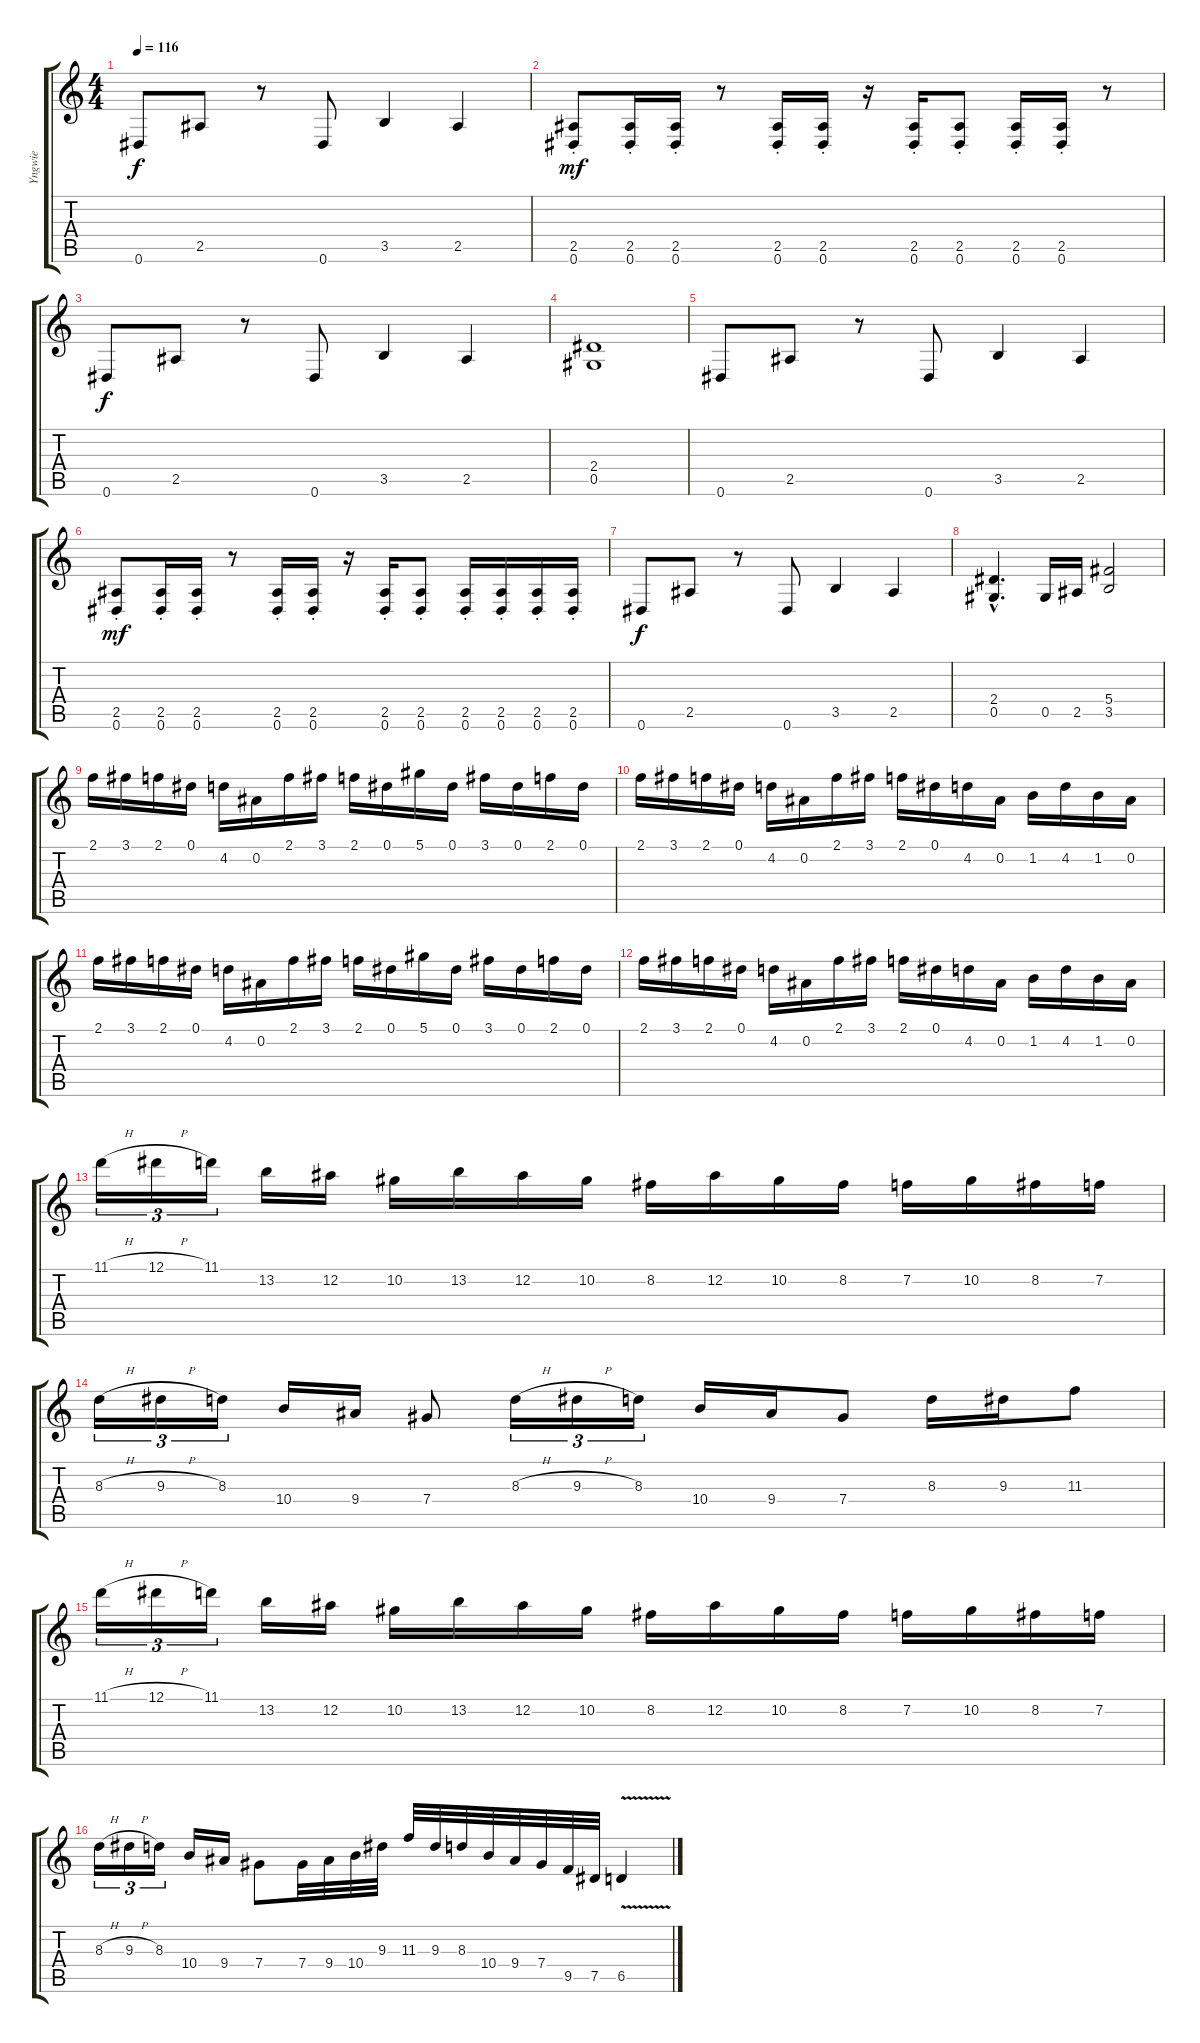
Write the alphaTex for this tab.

\track ("Yngwie" "Yngwie") {instrument distortionguitar}
\staff {score tabs}
\tuning (Eb4 Bb3 Gb3 Db3 Ab2 Eb2) {hide}
\ts (4 4)
\section ("" "")
\tempo 116
\clef g2
\ks c
0.6.8{dy f} 2.5.8 r.8 0.6.8 3.5.4 2.5.4 |
(2.5{st} 0.6{st}).8{dy mf} (2.5{st} 0.6{st}).16 (2.5{st} 0.6{st}).16 r.8 (2.5{st} 0.6{st}).16 (2.5{st} 0.6{st}).16 r.16 (2.5{st} 0.6{st}).16 (2.5{st} 0.6{st}).8 (2.5{st} 0.6{st}).16 (2.5{st} 0.6{st}).16 r.8 |
0.6.8{dy f} 2.5.8 r.8 0.6.8 3.5.4 2.5.4 |
(2.4 0.5).1 |
0.6.8 2.5.8 r.8 0.6.8 3.5.4 2.5.4 |
(2.5{st} 0.6{st}).8{dy mf} (2.5{st} 0.6{st}).16 (2.5{st} 0.6{st}).16 r.8 (2.5{st} 0.6{st}).16 (2.5{st} 0.6{st}).16 r.16 (2.5{st} 0.6{st}).16 (2.5{st} 0.6{st}).8 (2.5{st} 0.6{st}).16 (2.5{st} 0.6{st}).16 (2.5{st} 0.6{st}).16 (2.5{st} 0.6{st}).16 |
0.6.8{dy f} 2.5.8 r.8 0.6.8 3.5.4 2.5.4 |
(2.4{hac} 0.5{hac}).4{d} 0.5.16 2.5.16 (5.4 3.5).2 |
\section ("" "")
2.1.16 3.1.16 2.1.16 0.1.16 4.2.16 0.2.16 2.1.16 3.1.16 2.1.16 0.1.16 5.1.16 0.1.16 3.1.16 0.1.16 2.1.16 0.1.16 |
2.1.16 3.1.16 2.1.16 0.1.16 4.2.16 0.2.16 2.1.16 3.1.16 2.1.16 0.1.16 4.2.16 0.2.16 1.2.16 4.2.16 1.2.16 0.2.16 |
2.1.16 3.1.16 2.1.16 0.1.16 4.2.16 0.2.16 2.1.16 3.1.16 2.1.16 0.1.16 5.1.16 0.1.16 3.1.16 0.1.16 2.1.16 0.1.16 |
2.1.16 3.1.16 2.1.16 0.1.16 4.2.16 0.2.16 2.1.16 3.1.16 2.1.16 0.1.16 4.2.16 0.2.16 1.2.16 4.2.16 1.2.16 0.2.16 |
\section ("" "")
11.1{h}.16{tu (3 2)} 12.1{h}.16{tu (3 2)} 11.1.16{tu (3 2)} 13.2.16 12.2.16 10.2.16 13.2.16 12.2.16 10.2.16 8.2.16 12.2.16 10.2.16 8.2.16 7.2.16 10.2.16 8.2.16 7.2.16 |
8.3{h}.16{tu (3 2)} 9.3{h}.16{tu (3 2)} 8.3.16{tu (3 2)} 10.4.16 9.4.16 7.4.8 8.3{h}.16{tu (3 2)} 9.3{h}.16{tu (3 2)} 8.3.16{tu (3 2)} 10.4.16 9.4.16 7.4.8 8.3.16 9.3.16 11.3.8 |
11.1{h}.16{tu (3 2)} 12.1{h}.16{tu (3 2)} 11.1.16{tu (3 2)} 13.2.16 12.2.16 10.2.16 13.2.16 12.2.16 10.2.16 8.2.16 12.2.16 10.2.16 8.2.16 7.2.16 10.2.16 8.2.16 7.2.16 |
8.3{h}.16{tu (3 2)} 9.3{h}.16{tu (3 2)} 8.3.16{tu (3 2)} 10.4.16 9.4.16 7.4.8 7.4.32 9.4.32 10.4.32 9.3.32 11.3.32 9.3.32 8.3.32 10.4.32 9.4.32 7.4.32 9.5.32 7.5.32 6.5{v}.4
